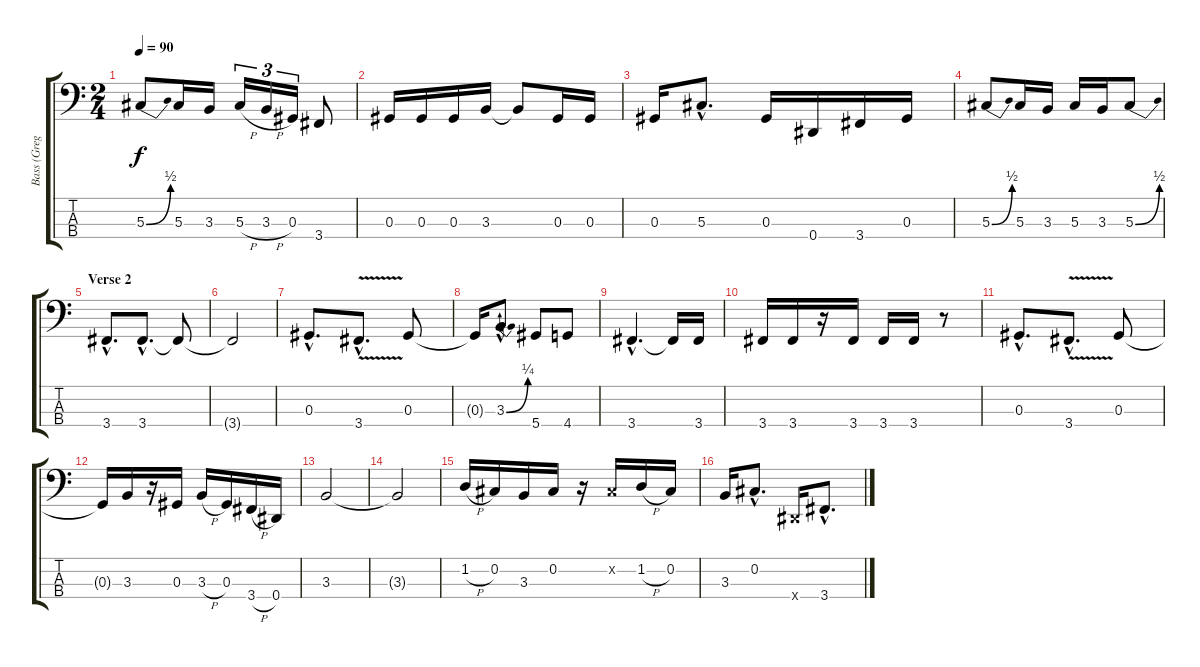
\track ("Bass (Greg Chaisson)" "Bass (Greg") {instrument electricbassfinger}
\staff {score tabs}
\tuning (Gb2 Db2 Ab1 Eb1) {hide}
\ts (2 4)
\tempo 90
\clef f4
\ks c
5.3{be (bend 0 0 60 2)}.8{dy f} 5.3.16 3.3.16 5.3{h}.16{tu (3 2)} 3.3{h}.16{tu (3 2)} 0.3.16{tu (3 2)} 3.4.8 |
0.3.16 0.3.16 0.3.16 3.3.16 3.3{t}.8 0.3.16 0.3.16 |
0.3.16 5.3{hac}.8{d} 0.3.16 0.4.16 3.4.16 0.3.16 |
5.3{be (bend 0 0 60 2)}.8 5.3.16 3.3.16 5.3.16 3.3.16 5.3{be (bend 0 0 60 2)}.8 |
\section ("" "Verse 2")
3.4{hac}.8{d} 3.4{hac}.8{d} 3.4{t}.8 |
3.4{t}.2 |
0.3{hac}.8{d} 3.4{v hac}.8{d} 0.3.8 |
0.3{t}.16 3.3{be (bend 0 0 60 1) hac}.8{d} 5.4.8 4.4.8 |
3.4{hac}.4{d} 3.4{t}.16 3.4.16 |
3.4.16 3.4.16 r.16 3.4.16 3.4.16 3.4.16 r.8 |
0.3{hac}.8{d} 3.4{v hac}.8{d} 0.3.8 |
0.3{t}.16 3.3.16 r.16 0.3.16 3.3{h}.16 0.3.16 3.4{h}.16 0.4.16 |
3.3.2 |
3.3{t}.2 |
1.2{h}.16 0.2.16 3.3.16 0.2.16 r.16 0.2{x}.16 1.2{h}.16 0.2.16 |
3.3.16 0.2{hac}.8{d} 0.4{x}.16 3.4{hac}.8{d}
